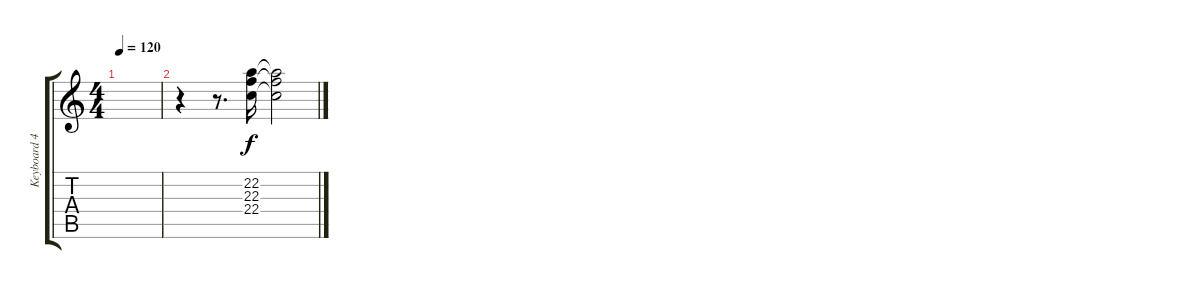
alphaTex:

\track ("Keyboard 4_4" "Keyboard 4") {instrument synthbrass1}
\staff {score tabs}
\tuning (E4 B3 G3 D3 A2 E2) {hide}
\ts (4 4)
\tempo 120
\clef g2
\ks c
|
r.4 r.8{d} (22.2 22.3 22.4).16 (22.2{t} 22.3{t} 22.4{t}).2
